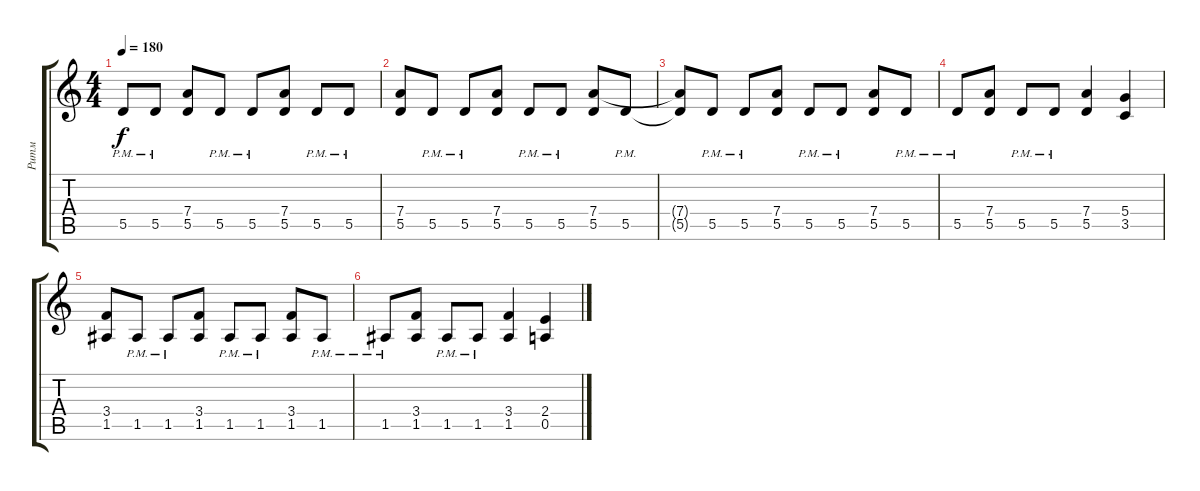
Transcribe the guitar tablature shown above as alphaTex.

\track ("Ритм" "Ритм") {instrument overdrivenguitar}
\staff {score tabs}
\tuning (E4 B3 G3 D3 A2 E2) {hide}
\ts (4 4)
\tempo 180
\clef g2
\ks c
5.5{pm}.8{dy f} 5.5{pm}.8 (7.4 5.5).8 5.5{pm}.8 5.5{pm}.8 (7.4 5.5).8 5.5{pm}.8 5.5{pm}.8 |
(7.4 5.5).8 5.5{pm}.8 5.5{pm}.8 (7.4 5.5).8 5.5{pm}.8 5.5{pm}.8 (7.4 5.5).8 5.5{pm}.8 |
(7.4{t} 5.5{t}).8 5.5{pm}.8 5.5{pm}.8 (7.4 5.5).8 5.5{pm}.8 5.5{pm}.8 (7.4 5.5).8 5.5{pm}.8 |
5.5{pm}.8 (7.4 5.5).8 5.5{pm}.8 5.5{pm}.8 (7.4 5.5).4 (5.4 3.5).4 |
(3.4 1.5).8 1.5{pm}.8 1.5{pm}.8 (3.4 1.5).8 1.5{pm}.8 1.5{pm}.8 (3.4 1.5).8 1.5{pm}.8 |
1.5{pm}.8 (3.4 1.5).8 1.5{pm}.8 1.5{pm}.8 (3.4 1.5).4 (2.4 0.5).4
